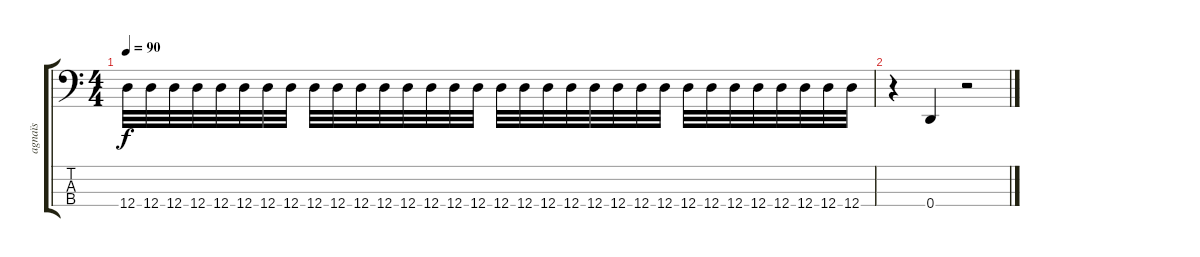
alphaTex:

\track ("agnaïs" "agnaïs") {instrument electricbasspick}
\staff {score tabs}
\tuning (G2 D2 A1 D1) {hide}
\ts (4 4)
\tempo 90
\clef f4
\ks c
12.4.32{dy f} 12.4.32 12.4.32 12.4.32 12.4.32 12.4.32 12.4.32 12.4.32 12.4.32 12.4.32 12.4.32 12.4.32 12.4.32 12.4.32 12.4.32 12.4.32 12.4.32 12.4.32 12.4.32 12.4.32 12.4.32 12.4.32 12.4.32 12.4.32 12.4.32 12.4.32 12.4.32 12.4.32 12.4.32 12.4.32 12.4.32 12.4.32 |
r.4 0.4.4 r.2
